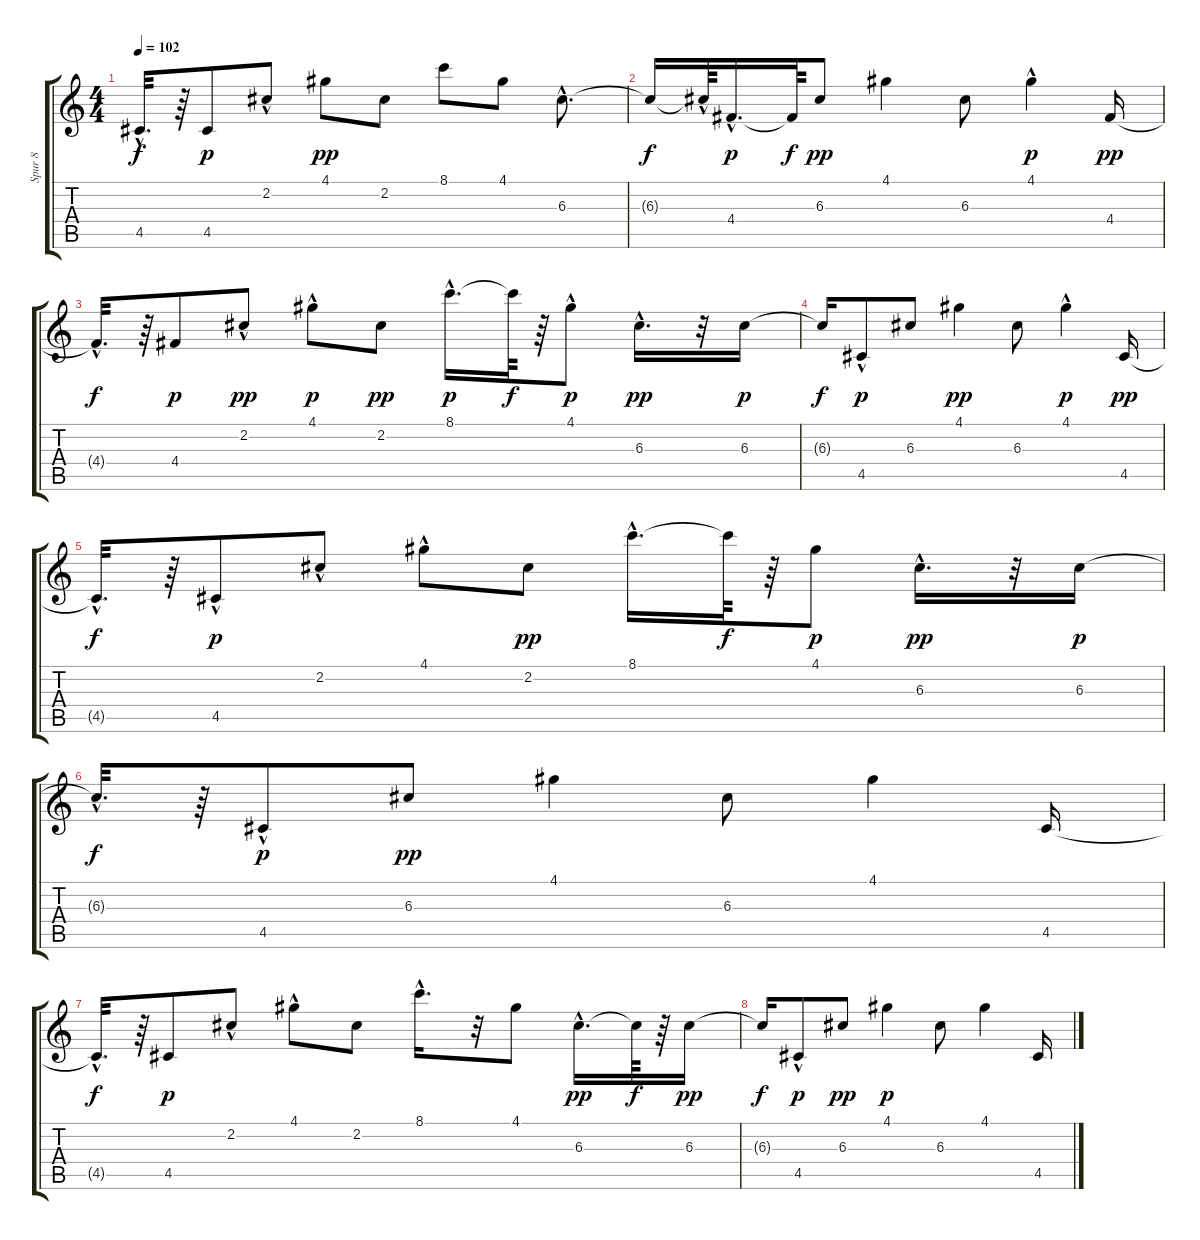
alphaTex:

\track ("Spur 8" "Spur 8") {instrument electricguitarclean}
\staff {score tabs}
\tuning (E4 B3 G3 D3 A2 E2) {hide}
\ts (4 4)
\tempo 102
\clef g2
\ks c
4.5{hac t}.32{d dy f} r.64 4.5.8{dy p} 2.2{hac}.8 4.1.8{dy pp} 2.2.8 8.1.8 4.1.8 6.3{hac}.8{d} |
6.3{t}.16{dy f} 6.3{hac t}.64 4.4{hac}.16{d dy p} 4.4{t}.64{dy f} 6.3.8{dy pp} 4.1.4 6.3.8 4.1{hac}.4{dy p} 4.4.16{dy pp} |
4.4{hac t}.32{d dy f} r.64 4.4.8{dy p} 2.2{hac}.8{dy pp} 4.1{hac}.8{dy p} 2.2.8{dy pp} 8.1{hac}.16{d dy p} 8.1{t}.64{dy f} r.64 4.1{hac}.8{dy p} 6.3{hac}.16{d dy pp} r.32 6.3.16{dy p} |
6.3{t}.16{dy f} 4.5{hac}.8{dy p} 6.3.8 4.1.4{dy pp} 6.3.8 4.1{hac}.4{dy p} 4.5.16{dy pp} |
4.5{hac t}.32{d dy f} r.64 4.5{hac}.8{dy p} 2.2{hac}.8 4.1{hac}.8 2.2.8{dy pp} 8.1{hac}.16{d} 8.1{t}.64{dy f} r.64 4.1.8{dy p} 6.3{hac}.16{d dy pp} r.32 6.3.16{dy p} |
6.3{hac t}.32{d dy f} r.64 4.5{hac}.8{dy p} 6.3.8{dy pp} 4.1.4 6.3.8 4.1.4 4.5.16 |
4.5{hac t}.32{d dy f} r.64 4.5.8{dy p} 2.2{hac}.8 4.1{hac}.8 2.2.8 8.1{hac}.16{d} r.32 4.1.8 6.3{hac}.16{d dy pp} 6.3{t}.64{dy f} r.64 6.3.16{dy pp} |
6.3{t}.16{dy f} 4.5{hac}.8{dy p} 6.3.8{dy pp} 4.1.4{dy p} 6.3.8 4.1.4 4.5.16
